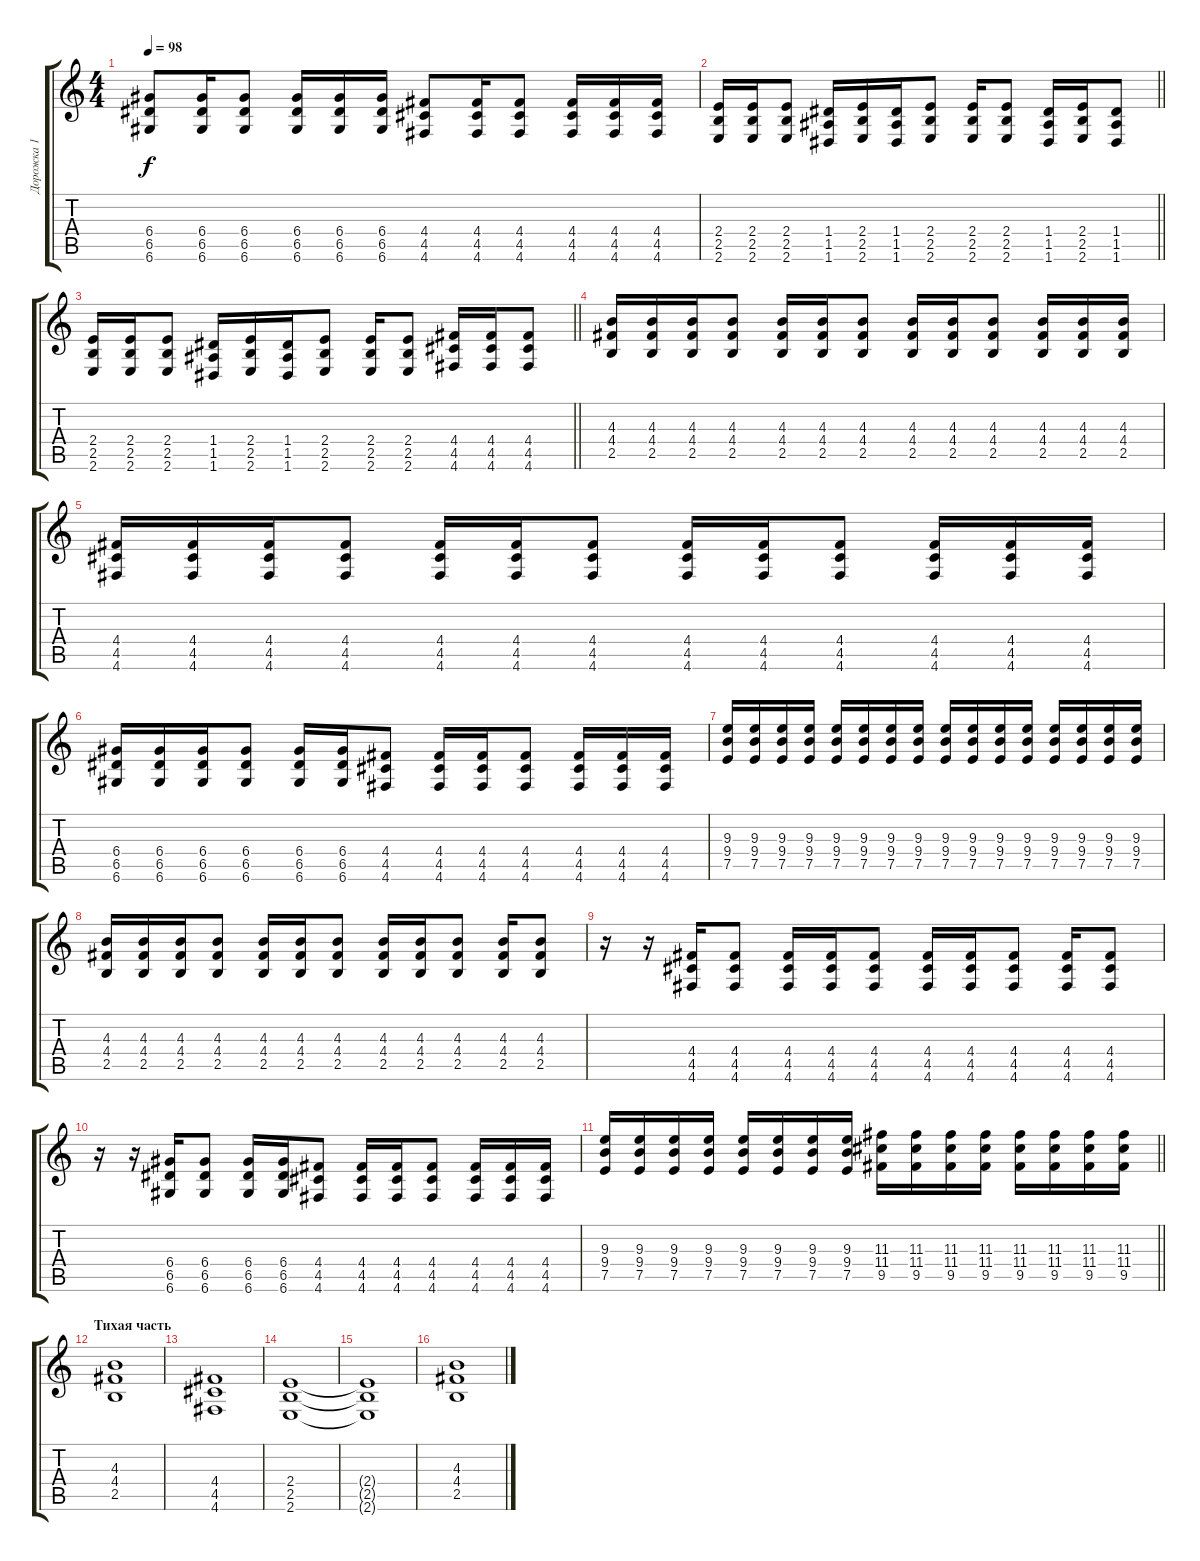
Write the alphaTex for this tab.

\track ("Дорожка 1" "Дорожка 1") {instrument distortionguitar}
\staff {score tabs}
\tuning (E4 B3 G3 D3 A2 D2) {hide}
\ts (4 4)
\tempo 98
\clef g2
\ks c
(6.4 6.5 6.6).8{dy f} (6.4 6.5 6.6).16 (6.4 6.5 6.6).8 (6.4 6.5 6.6).16 (6.4 6.5 6.6).16 (6.4 6.5 6.6).16 (4.4 4.5 4.6).8 (4.4 4.5 4.6).16 (4.4 4.5 4.6).8 (4.4 4.5 4.6).16 (4.4 4.5 4.6).16 (4.4 4.5 4.6).16 |
\barLineRight lightlight
(2.4 2.5 2.6).16 (2.4 2.5 2.6).16 (2.4 2.5 2.6).8 (1.4 1.5 1.6).16 (2.4 2.5 2.6).16 (1.4 1.5 1.6).16 (2.4 2.5 2.6).8 (2.4 2.5 2.6).16 (2.4 2.5 2.6).8 (1.4 1.5 1.6).16 (2.4 2.5 2.6).16 (1.4 1.5 1.6).8 |
\barLineRight lightlight
(2.4 2.5 2.6).16 (2.4 2.5 2.6).16 (2.4 2.5 2.6).8 (1.4 1.5 1.6).16 (2.4 2.5 2.6).16 (1.4 1.5 1.6).16 (2.4 2.5 2.6).8 (2.4 2.5 2.6).16 (2.4 2.5 2.6).8 (4.4 4.5 4.6).16 (4.4 4.5 4.6).16 (4.4 4.5 4.6).8 |
(4.3 4.4 2.5).16 (4.3 4.4 2.5).16 (4.3 4.4 2.5).16 (4.3 4.4 2.5).8 (4.3 4.4 2.5).16 (4.3 4.4 2.5).16 (4.3 4.4 2.5).8 (4.3 4.4 2.5).16 (4.3 4.4 2.5).16 (4.3 4.4 2.5).8 (4.3 4.4 2.5).16 (4.3 4.4 2.5).16 (4.3 4.4 2.5).16 |
(4.4 4.5 4.6).16 (4.4 4.5 4.6).16 (4.4 4.5 4.6).16 (4.4 4.5 4.6).8 (4.4 4.5 4.6).16 (4.4 4.5 4.6).16 (4.4 4.5 4.6).8 (4.4 4.5 4.6).16 (4.4 4.5 4.6).16 (4.4 4.5 4.6).8 (4.4 4.5 4.6).16 (4.4 4.5 4.6).16 (4.4 4.5 4.6).16 |
(6.4 6.5 6.6).16 (6.4 6.5 6.6).16 (6.4 6.5 6.6).16 (6.4 6.5 6.6).8 (6.4 6.5 6.6).16 (6.4 6.5 6.6).16 (4.4 4.5 4.6).8 (4.4 4.5 4.6).16 (4.4 4.5 4.6).16 (4.4 4.5 4.6).8 (4.4 4.5 4.6).16 (4.4 4.5 4.6).16 (4.4 4.5 4.6).16 |
(9.3 9.4 7.5).16 (9.3 9.4 7.5).16 (9.3 9.4 7.5).16 (9.3 9.4 7.5).16 (9.3 9.4 7.5).16 (9.3 9.4 7.5).16 (9.3 9.4 7.5).16 (9.3 9.4 7.5).16 (9.3 9.4 7.5).16 (9.3 9.4 7.5).16 (9.3 9.4 7.5).16 (9.3 9.4 7.5).16 (9.3 9.4 7.5).16 (9.3 9.4 7.5).16 (9.3 9.4 7.5).16 (9.3 9.4 7.5).16 |
(4.3 4.4 2.5).16 (4.3 4.4 2.5).16 (4.3 4.4 2.5).16 (4.3 4.4 2.5).8 (4.3 4.4 2.5).16 (4.3 4.4 2.5).16 (4.3 4.4 2.5).8 (4.3 4.4 2.5).16 (4.3 4.4 2.5).16 (4.3 4.4 2.5).8 (4.3 4.4 2.5).16 (4.3 4.4 2.5).8 |
r.16 r.16 (4.4 4.5 4.6).16 (4.4 4.5 4.6).8 (4.4 4.5 4.6).16 (4.4 4.5 4.6).16 (4.4 4.5 4.6).8 (4.4 4.5 4.6).16 (4.4 4.5 4.6).16 (4.4 4.5 4.6).8 (4.4 4.5 4.6).16 (4.4 4.5 4.6).8 |
r.16 r.16 (6.4 6.5 6.6).16 (6.4 6.5 6.6).8 (6.4 6.5 6.6).16 (6.4 6.5 6.6).16 (4.4 4.5 4.6).8 (4.4 4.5 4.6).16 (4.4 4.5 4.6).16 (4.4 4.5 4.6).8 (4.4 4.5 4.6).16 (4.4 4.5 4.6).16 (4.4 4.5 4.6).16 |
\barLineRight lightlight
(9.3 9.4 7.5).16 (9.3 9.4 7.5).16 (9.3 9.4 7.5).16 (9.3 9.4 7.5).16 (9.3 9.4 7.5).16 (9.3 9.4 7.5).16 (9.3 9.4 7.5).16 (9.3 9.4 7.5).16 (11.3 11.4 9.5).16 (11.3 11.4 9.5).16 (11.3 11.4 9.5).16 (11.3 11.4 9.5).16 (11.3 11.4 9.5).16 (11.3 11.4 9.5).16 (11.3 11.4 9.5).16 (11.3 11.4 9.5).16 |
\section ("" "Тихая часть")
(4.3 4.4 2.5).1 |
(4.4 4.5 4.6).1 |
(2.4 2.5 2.6).1 |
(2.4{t} 2.5{t} 2.6{t}).1 |
(4.3 4.4 2.5).1
